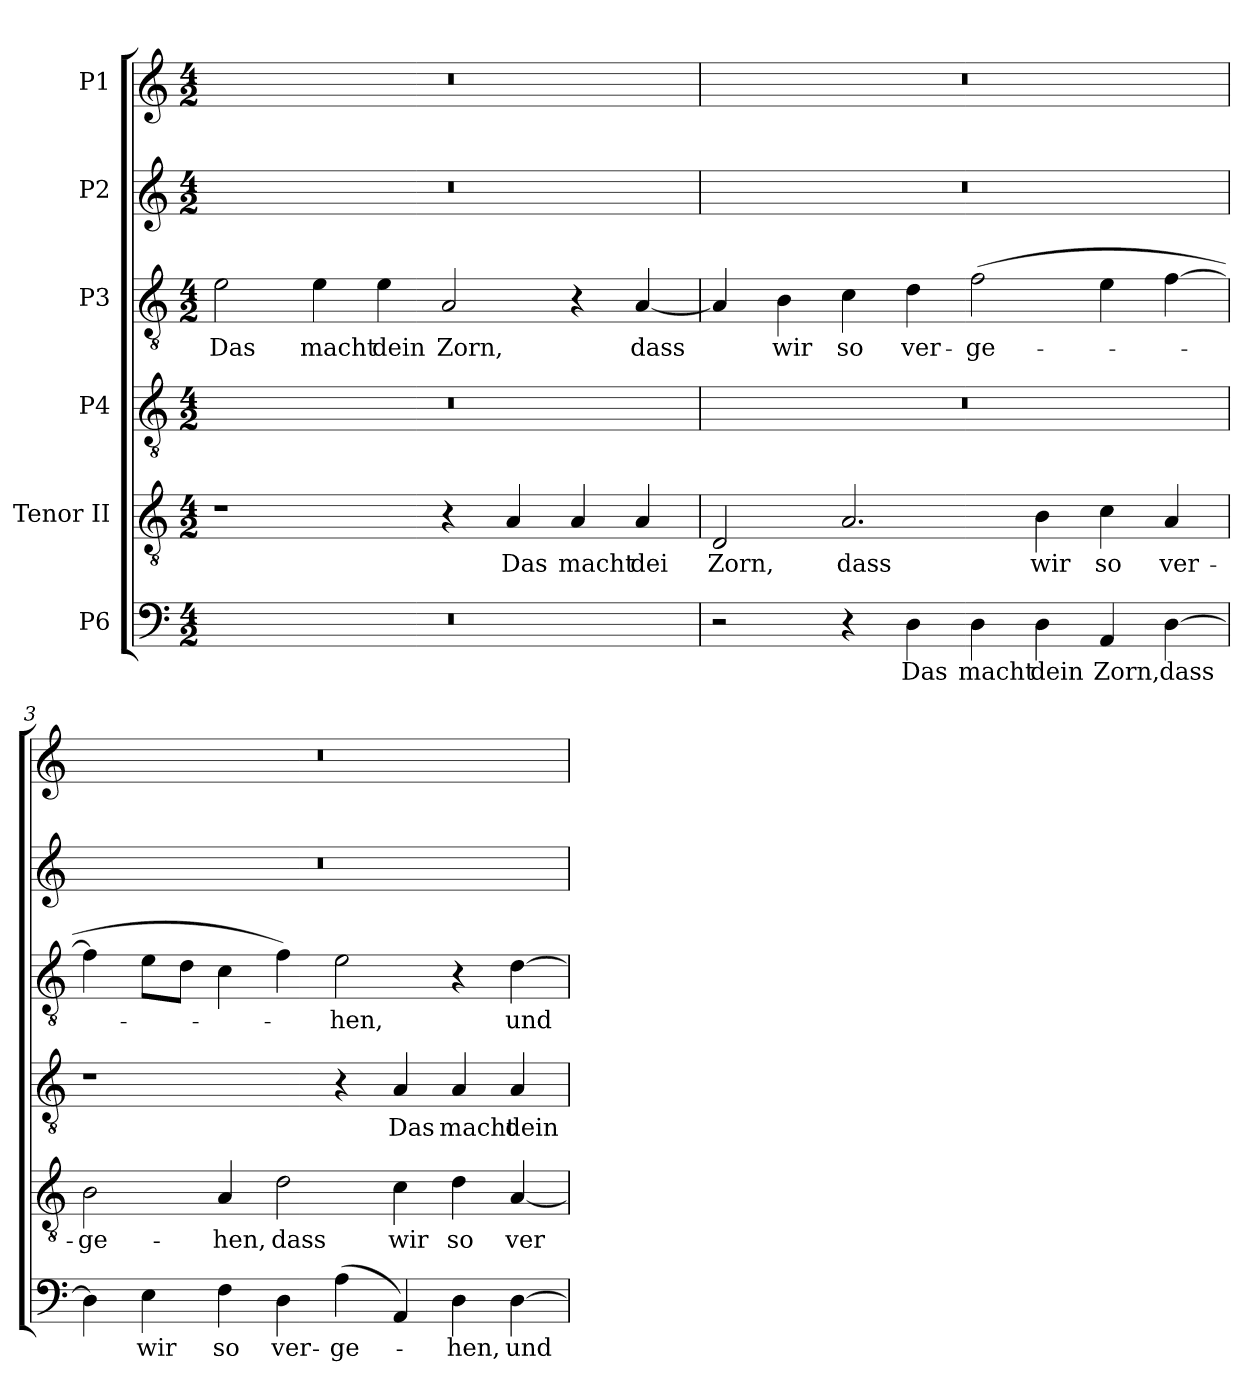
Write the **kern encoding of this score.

**kern	**text	**kern	**text	**kern	**text	**kern	**text	**kern	**kern
*part6	*part6	*part5	*part5	*part4	*part4	*part3	*part3	*part2	*part1
*staff6	*staff6	*staff5	*staff5	*staff4	*staff4	*staff3	*staff3	*staff2	*staff1
*I"P6	*	*I"Tenor II	*	*I"P4	*	*I"P3	*	*I"P2	*I"P1
!!LO:PB:g=z
*clefF4	*	*clefGv2	*	*clefGv2	*	*clefGv2	*	*clefG2	*clefG2
*	*	*ITrd7c12	*	*ITrd7c12	*	*ITrd7c12	*	*	*
*k[]	*	*k[]	*	*k[]	*	*k[]	*	*k[]	*k[]
*C:	*	*C:	*	*C:	*	*C:	*	*C:	*C:
*M4/2	*	*M4/2	*	*M4/2	*	*M4/2	*	*M4/2	*M4/2
=1	=1	=1	=1	=1	=1	=1	=1	=1	=1
!LO:N:vis=1	!	!	!	!LO:N:vis=1	!	!	!	!	!
!	!	!	!	!	!	!	!LO:LY:b:color=#000000	!LO:N:vis=1	!LO:N:vis=1
0r	.	1r	.	0r	.	2Ei\	Das	0r	0r
!	!	!	!	!	!	!	!LO:LY:b:color=#000000	!	!
.	.	.	.	.	.	4Ei\	macht	.	.
!	!	!	!	!	!	!	!LO:LY:b:color=#000000	!	!
.	.	.	.	.	.	4Ei\	dein	.	.
!	!	!	!	!	!	!	!LO:LY:b:color=#000000	!	!
.	.	4r	.	.	.	2AAi/	Zorn,	.	.
!	!	!	!LO:LY:b:color=#000000	!	!	!	!	!	!
.	.	4AAi/	Das	.	.	.	.	.	.
!	!	!	!LO:LY:b:color=#000000	!	!	!	!	!	!
.	.	4AAi/	macht	.	.	4r	.	.	.
!	!	!	!LO:LY:b:color=#000000	!	!	!	!	!	!
!	!	!	!	!	!	!	!LO:LY:b:color=#000000	!	!
.	.	4AAi/	dei	.	.	[4AAi/	dass	.	.
=2	=2	=2	=2	=2	=2	=2	=2	=2	=2
!	!	!	!LO:LY:b:color=#000000	!LO:N:vis=1	!	!	!	!LO:N:vis=1	!LO:N:vis=1
2r	.	2DDi/	Zorn,	0r	.	4AAi/]	.	0r	0r
!	!	!	!	!	!	!	!LO:LY:b:color=#000000	!	!
.	.	.	.	.	.	4BBi\	wir	.	.
!	!	!	!LO:LY:b:color=#000000	!	!	!	!	!	!
!	!	!	!	!	!	!	!LO:LY:b:color=#000000	!	!
4r	.	2.AAi/	dass	.	.	4Ci\	so	.	.
!	!LO:LY:b:color=#000000	!	!	!	!	!	!	!	!
!	!	!	!	!	!	!	!LO:LY:b:color=#000000	!	!
4Di\	Das	.	.	.	.	4Di\	ver-	.	.
!	!LO:LY:b:color=#000000	!	!	!	!	!	!	!	!
!	!	!	!	!	!	!	!LO:LY:b:color=#000000	!	!
4Di\	macht	.	.	.	.	(2Fi\	-ge-	.	.
!	!LO:LY:b:color=#000000	!	!	!	!	!	!	!	!
!	!	!	!LO:LY:b:color=#000000	!	!	!	!	!	!
4Di\	dein	4BBi\	wir	.	.	.	.	.	.
!	!LO:LY:b:color=#000000	!	!	!	!	!	!	!	!
!	!	!	!LO:LY:b:color=#000000	!	!	!	!	!	!
4AAi/	Zorn,	4Ci\	so	.	.	4Ei\	.	.	.
!	!LO:LY:b:color=#000000	!	!	!	!	!	!	!	!
!	!	!	!LO:LY:b:color=#000000	!	!	!	!	!	!
[4Di\	dass	4AAi/	ver-	.	.	[4Fi\	.	.	.
!!LO:LB:g=z
=3	=3	=3	=3	=3	=3	=3	=3	=3	=3
!	!	!	!LO:LY:b:color=#000000	!	!	!	!	!LO:N:vis=1	!LO:N:vis=1
4Di\]	.	2BBi\	-ge-	1r	.	4Fi\]	.	0r	0r
!	!LO:LY:b:color=#000000	!	!	!	!	!	!	!	!
4Ei\	wir	.	.	.	.	8Ei\L	.	.	.
.	.	.	.	.	.	8Di\J	.	.	.
!	!LO:LY:b:color=#000000	!	!	!	!	!	!	!	!
!	!	!	!LO:LY:b:color=#000000	!	!	!	!	!	!
4Fi\	so	4AAi/	-hen,	.	.	4Ci\	.	.	.
!	!LO:LY:b:color=#000000	!	!	!	!	!	!	!	!
!	!	!	!LO:LY:b:color=#000000	!	!	!	!	!	!
4Di\	ver-	2Di\	dass	.	.	4Fi\)	.	.	.
!	!LO:LY:b:color=#000000	!	!	!	!	!	!	!	!
!	!	!	!	!	!	!	!LO:LY:b:color=#000000	!	!
(4Ai\	-ge-	.	.	4r	.	2Ei\	-hen,	.	.
!	!	!	!LO:LY:b:color=#000000	!	!	!	!	!	!
!	!	!	!	!	!LO:LY:b:color=#000000	!	!	!	!
4AAi/)	.	4Ci\	wir	4AAi/	Das	.	.	.	.
!	!LO:LY:b:color=#000000	!	!	!	!	!	!	!	!
!	!	!	!LO:LY:b:color=#000000	!	!	!	!	!	!
!	!	!	!	!	!LO:LY:b:color=#000000	!	!	!	!
4Di\	-hen,	4Di\	so	4AAi/	macht	4r	.	.	.
!	!LO:LY:b:color=#000000	!	!	!	!	!	!	!	!
!	!	!	!LO:LY:b:color=#000000	!	!	!	!	!	!
!	!	!	!	!	!LO:LY:b:color=#000000	!	!	!	!
!	!	!	!	!	!	!	!LO:LY:b:color=#000000	!	!
[4Di\	und	[4AAi/	ver-	4AAi/	dein	[4Di\	und	.	.
=	=	=	=	=	=	=	=	=	=
*-	*-	*-	*-	*-	*-	*-	*-	*-	*-
